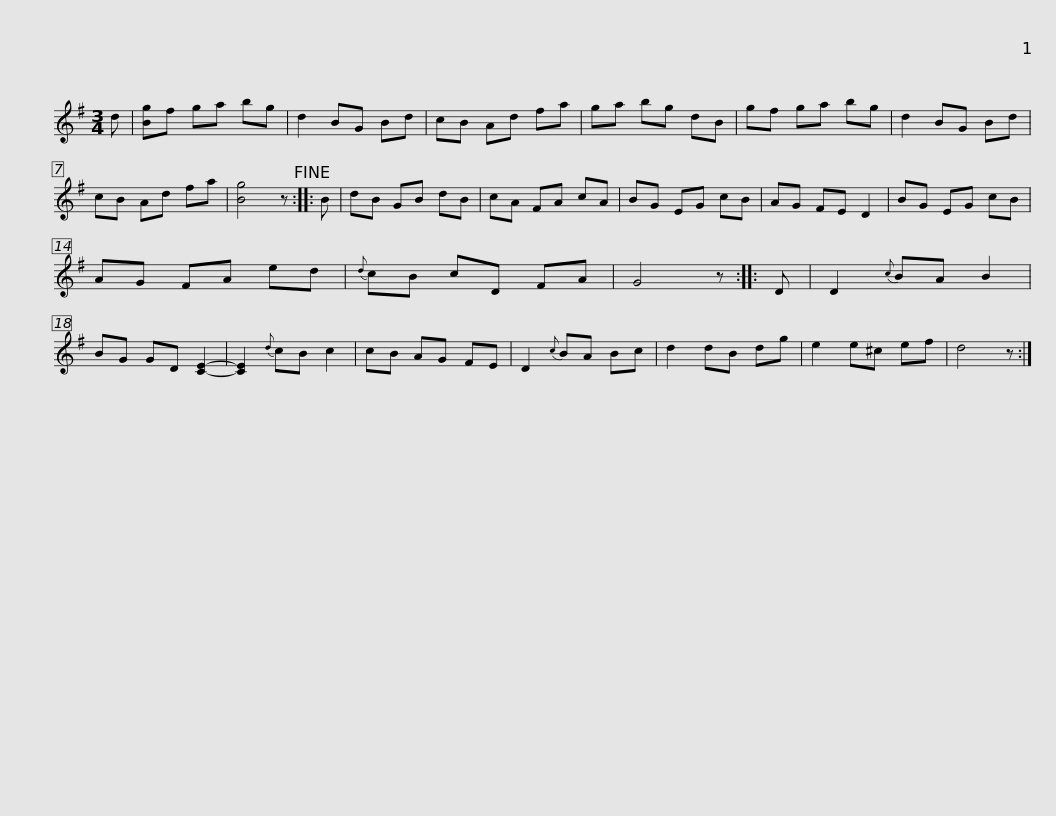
X:1
L:1/8
M:3/4
I:linebreak $
K:G
V:1 treble
V:1
 d | [Bg]f ga bg | d2 BG Bd | cB Ad fa | ga bg dB | %5
 gf ga bg | d2 BG Bd | cB Ad fa |$ [Bg]4 z!fine! :: B | %10
 dB GB dB | cA FA cA | BG EG cB | AG FE D2 | BG EG cB | %15
 AG FA ed |${d} cB cD FA | G4 z :: D | D2{c} BA B2 | %20
 BG GD [CE]2- | [CE]2{d} cB c2 | cB AG FE | D2{c} BA Bc | d2 dB dg |$ %25
 e2 e^c ef | d4 z :| %27
